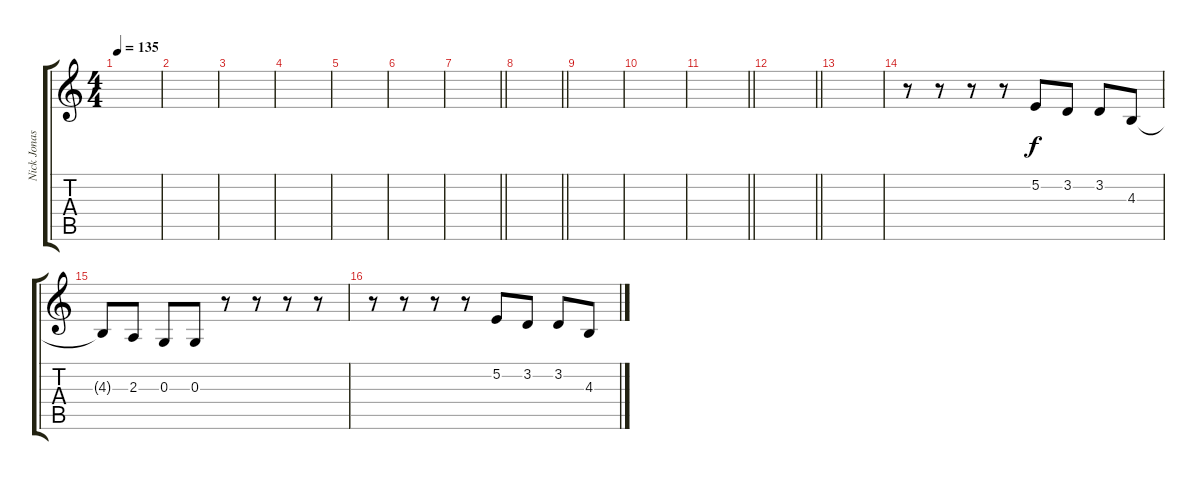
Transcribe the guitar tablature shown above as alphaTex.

\track ("Nick Jonas Vocals" "Nick Jonas") {instrument oboe}
\staff {score tabs}
\tuning (E4 B3 G3 D3 A2 E2) {hide}
\ts (4 4)
\tempo 135
\clef g2
\ks c
|
|
|
|
|
|
\barLineRight lightlight
|
\barLineRight lightlight
|
|
|
\barLineRight lightlight
|
\barLineRight lightlight
|
|
r.8 r.8 r.8 r.8 5.2.8 3.2.8 3.2.8 4.3.8 |
4.3{t}.8 2.3.8 0.3.8 0.3.8 r.8 r.8 r.8 r.8 |
r.8 r.8 r.8 r.8 5.2.8 3.2.8 3.2.8 4.3.8
